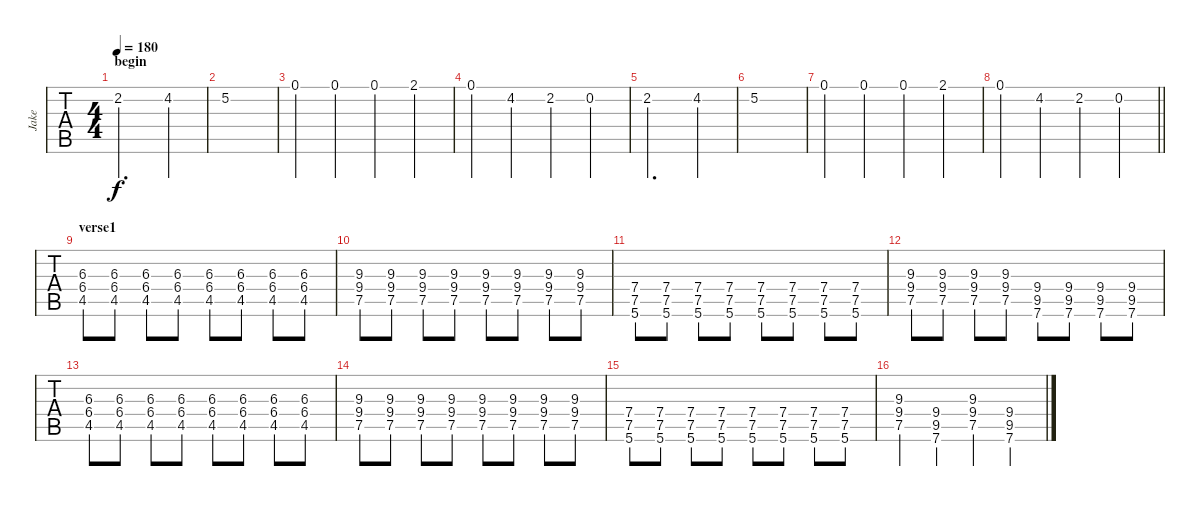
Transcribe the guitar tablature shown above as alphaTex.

\track ("Jake" "Jake") {instrument distortionguitar}
\staff {tabs}
\tuning (E4 B3 G3 D3 A2 E2) {hide}
\ts (4 4)
\section ("" "begin")
\tempo 180
\clef g2
\ks c
2.2.2{d dy f} 4.2.4 |
5.2.1 |
0.1.4 0.1.4 0.1.4 2.1.4 |
0.1.4 4.2.4 2.2.4 0.2.4 |
2.2.2{d} 4.2.4 |
5.2.1 |
0.1.4 0.1.4 0.1.4 2.1.4 |
\barLineRight lightlight
0.1.4 4.2.4 2.2.4 0.2.4 |
\section ("" "verse1")
(6.3 6.4 4.5).8 (6.3 6.4 4.5).8 (6.3 6.4 4.5).8 (6.3 6.4 4.5).8 (6.3 6.4 4.5).8 (6.3 6.4 4.5).8 (6.3 6.4 4.5).8 (6.3 6.4 4.5).8 |
(9.3 9.4 7.5).8 (9.3 9.4 7.5).8 (9.3 9.4 7.5).8 (9.3 9.4 7.5).8 (9.3 9.4 7.5).8 (9.3 9.4 7.5).8 (9.3 9.4 7.5).8 (9.3 9.4 7.5).8 |
(7.4 7.5 5.6).8 (7.4 7.5 5.6).8 (7.4 7.5 5.6).8 (7.4 7.5 5.6).8 (7.4 7.5 5.6).8 (7.4 7.5 5.6).8 (7.4 7.5 5.6).8 (7.4 7.5 5.6).8 |
(9.3 9.4 7.5).8 (9.3 9.4 7.5).8 (9.3 9.4 7.5).8 (9.3 9.4 7.5).8 (9.4 9.5 7.6).8 (9.4 9.5 7.6).8 (9.4 9.5 7.6).8 (9.4 9.5 7.6).8 |
(6.3 6.4 4.5).8 (6.3 6.4 4.5).8 (6.3 6.4 4.5).8 (6.3 6.4 4.5).8 (6.3 6.4 4.5).8 (6.3 6.4 4.5).8 (6.3 6.4 4.5).8 (6.3 6.4 4.5).8 |
(9.3 9.4 7.5).8 (9.3 9.4 7.5).8 (9.3 9.4 7.5).8 (9.3 9.4 7.5).8 (9.3 9.4 7.5).8 (9.3 9.4 7.5).8 (9.3 9.4 7.5).8 (9.3 9.4 7.5).8 |
(7.4 7.5 5.6).8 (7.4 7.5 5.6).8 (7.4 7.5 5.6).8 (7.4 7.5 5.6).8 (7.4 7.5 5.6).8 (7.4 7.5 5.6).8 (7.4 7.5 5.6).8 (7.4 7.5 5.6).8 |
(9.3 9.4 7.5).4 (9.4 9.5 7.6).4 (9.3 9.4 7.5).4 (9.4 9.5 7.6).4
